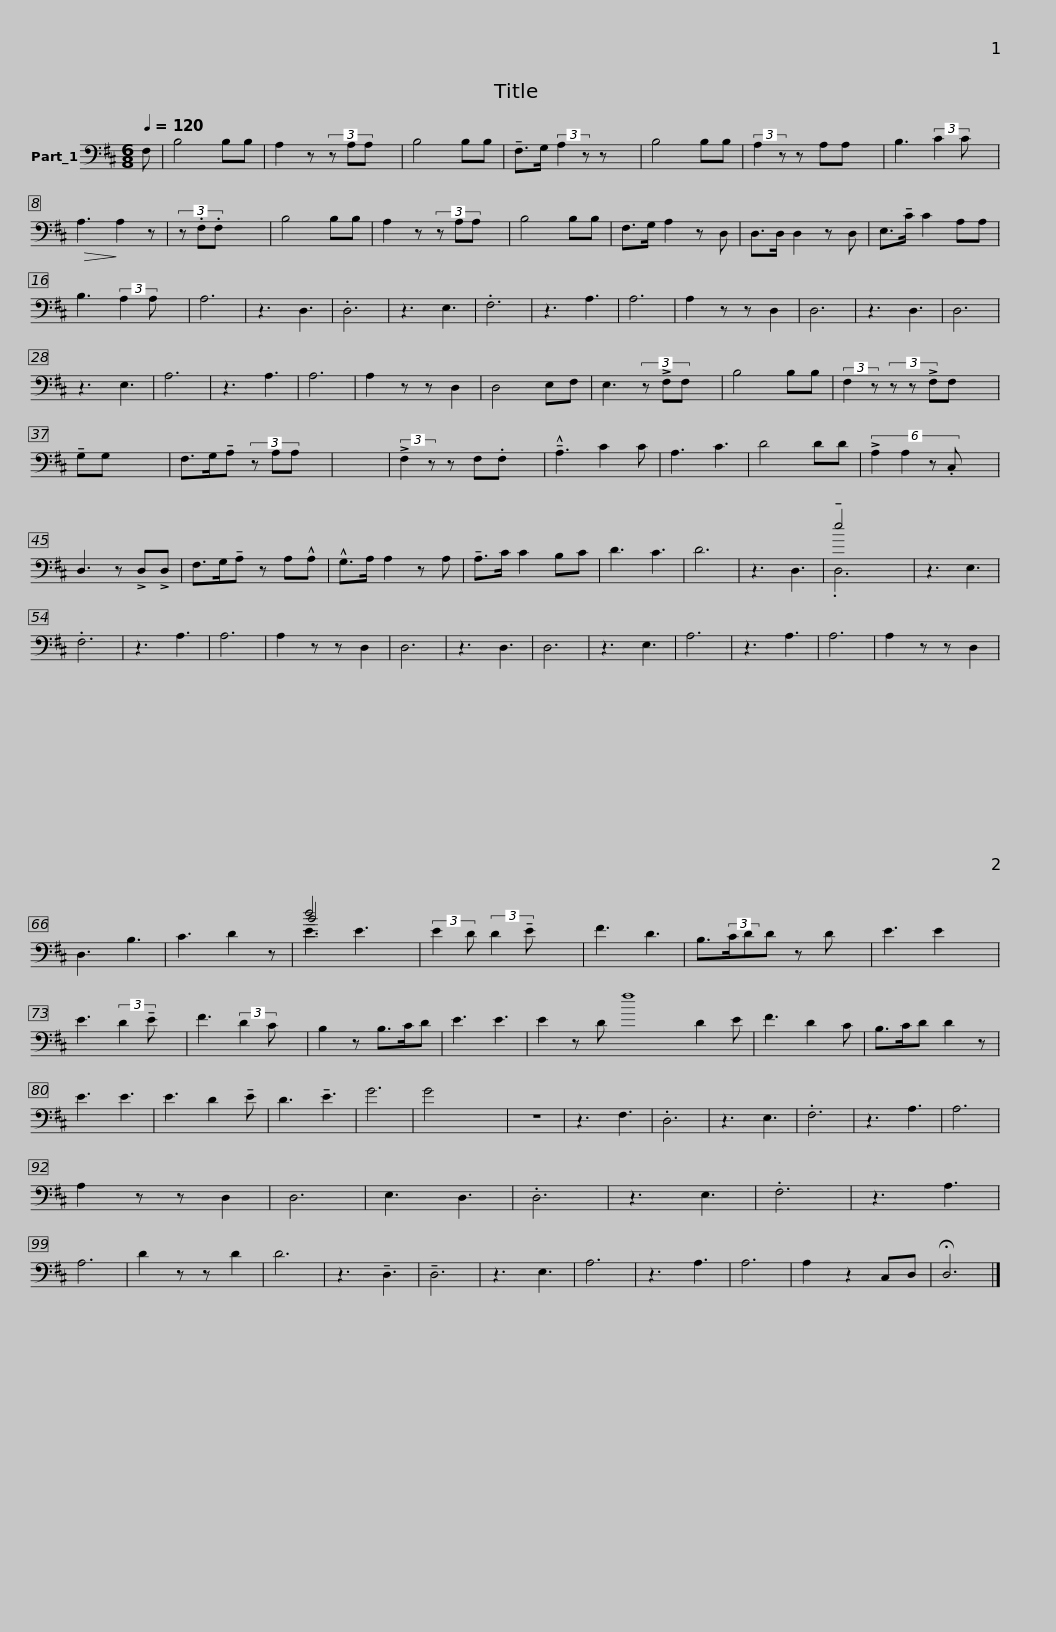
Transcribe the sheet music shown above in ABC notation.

X:1
%%score ( 1 2 3 )
L:1/8
Q:1/4=120
M:6/8
I:linebreak $
K:D
V:1 bass
V:2 bass
V:3 bass
V:1
 F, | B,4 B,B, | A,2 z (3z A,A, x | B,4 B,B, | !tenuto!F,>G, (3:2:2A,2 z z x | %5
 B,4 B,B, |$ (3:2:2A,2 z z A,A, x | B,3 (3:2:2C2 C x |!>(! A,3!>)! A,2 z | (3z .F,.F, x4 | %10
 B,4 B,B, | A,2 z (3z A,A, x |$ B,4 B,B, | F,>G, A,2 z D, | D,>D, D,2 z D, | %15
 E,>!tenuto!C C2 A,A, | B,3 (3:2:2A,2 A, x | A,6 |$ z3 D,3 | .D,6 | %20
 z3 E,3 | .F,6 | z3 A,3 | A,6 | A,2 z z D,2 | %25
 D,6 | z3 D,3 |$ D,6 | z3 E,3 | A,6 | %30
 z3 A,3 | A,6 | A,2 z z D,2 | D,4 E,F, | E,3 (3z !>!F,F, x |$ %35
 B,4 B,B, | (3:2:2F,2 z (3z z !>!F,F, x7/4 | !tenuto!G,G, x4 | F,>G,!tenuto!A, (3z A,A, x | x6 | %40
 (3:2:2!>!F,2 z z F,.F, x |$ !^!!tenuto!A,3 C2 C | A,3 C3 | D4 DD | (6:4:4!>!A,2 A,2 z .C, x2 | %45
 D,3 z !>!D,!>!D, | F,>G,!tenuto!A, z A,!^!A, |$ !^!G,>A, A,2 z A, | !tenuto!A,>C C2 B,C | D3 C3 | %50
 D6 | z3 D,3 |$ !tenuto!e4 x2 | z3 E,3 | .F,6 | %55
 z3 A,3 | A,6 | A,2 z z D,2 | D,6 | z3 D,3 |$ %60
 D,6 | z3 E,3 | A,6 | z3 A,3 | A,6 | %65
 A,2 z z D,2 | D,3 B,3 | C3 D2 z |$ d4 x2 | (3:2:2E2 D (3:2:2D2 !tenuto!E x2 | %70
 F3 D3 | B,3/2(3:2:2C/DD z D x/ | E3 E2 x | E3 (3:2:2D2 !tenuto!E x | F3 (3:2:2D2 C x |$ %75
 B,2 z B,>CD | E3 E3 | E2 z D f8 D2 E | F3 D2 C | B,>CD D2 z |$ %80
 E3 E3 | E3 D2 !tenuto!E | D3 !tenuto!E3 | G6 | G4 x2 | %85
 z6 | z3 F,3 |$ .D,6 | z3 E,3 | .F,6 | %90
 z3 A,3 | A,6 | A,2 z z D,2 | D,6 | E,3 D,3 | %95
 .D,6 |$ z3 E,3 | .F,6 | z3 A,3 | A,6 | %100
 D2 z z D2 | D6 | z3 !tenuto!D,3 |$ !tenuto!D,6 | z3 E,3 | %105
 A,6 | z3 A,3 | A,6 | A,2 z2 C,D, | !fermata!D,6 |] %110
V:2
 x | x6 | x6 | x6 | x6 | %5
 x6 |$ x6 | x6 | x6 | x6 | %10
 x6 | x6 |$ x6 | x6 | x6 | %15
 x6 | x6 | x6 |$ x6 | x6 | %20
 x6 | x6 | x6 | x6 | x6 | %25
 x6 | x6 |$ x6 | x6 | x6 | %30
 x6 | x6 | x6 | x6 | x6 |$ %35
 x6 | x27/4 | x6 | x6 | x6 | %40
 x6 |$ x6 | x6 | x6 | x6 | %45
 x6 | x6 |$ x6 | x6 | x6 | %50
 x6 | x6 |$ .D,6 | x6 | x6 | %55
 x6 | x6 | x6 | x6 | x6 |$ %60
 x6 | x6 | x6 | x6 | x6 | %65
 x6 | x6 | x6 |$ B4 x2 | x6 | %70
 x6 | x6 | x6 | x6 | x6 |$ %75
 x6 | x6 | x15 | x6 | x6 |$ %80
 x6 | x6 | x6 | x6 | x6 | %85
 x6 | x6 |$ x6 | x6 | x6 | %90
 x6 | x6 | x6 | x6 | x6 | %95
 x6 |$ x6 | x6 | x6 | x6 | %100
 x6 | x6 | x6 |$ x6 | x6 | %105
 x6 | x6 | x6 | x6 | x6 |] %110
V:3
 x | x6 | x6 | x6 | x6 | %5
 x6 |$ x6 | x6 | x6 | x6 | %10
 x6 | x6 |$ x6 | x6 | x6 | %15
 x6 | x6 | x6 |$ x6 | x6 | %20
 x6 | x6 | x6 | x6 | x6 | %25
 x6 | x6 |$ x6 | x6 | x6 | %30
 x6 | x6 | x6 | x6 | x6 |$ %35
 x6 | x27/4 | x6 | x6 | x6 | %40
 x6 |$ x6 | x6 | x6 | x6 | %45
 x6 | x6 |$ x6 | x6 | x6 | %50
 x6 | x6 |$ x6 | x6 | x6 | %55
 x6 | x6 | x6 | x6 | x6 |$ %60
 x6 | x6 | x6 | x6 | x6 | %65
 x6 | x6 | x6 |$ E3 E3 | x6 | %70
 x6 | x6 | x6 | x6 | x6 |$ %75
 x6 | x6 | x15 | x6 | x6 |$ %80
 x6 | x6 | x6 | x6 | x6 | %85
 x6 | x6 |$ x6 | x6 | x6 | %90
 x6 | x6 | x6 | x6 | x6 | %95
 x6 |$ x6 | x6 | x6 | x6 | %100
 x6 | x6 | x6 |$ x6 | x6 | %105
 x6 | x6 | x6 | x6 | x6 |] %110
